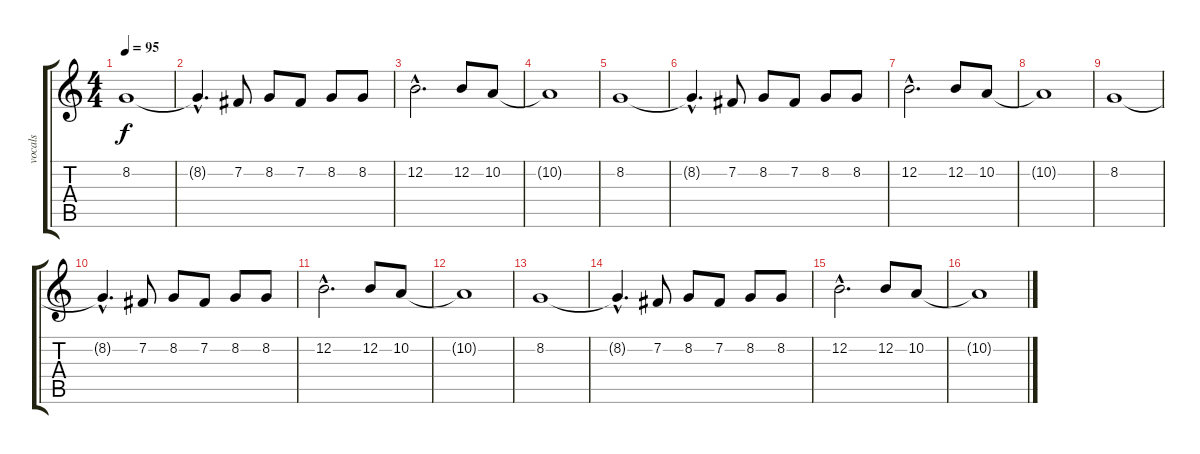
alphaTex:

\track ("vocals" "vocals") {instrument panflute}
\staff {score tabs}
\tuning (E4 B3 G3 D3 A2 E2) {hide}
\ts (4 4)
\tempo 95
\clef g2
\ks c
8.2.1{dy f} |
8.2{hac t}.4{d} 7.2.8 8.2.8 7.2.8 8.2.8 8.2.8 |
12.2{hac}.2{d} 12.2.8 10.2.8 |
10.2{t}.1 |
8.2.1 |
8.2{hac t}.4{d} 7.2.8 8.2.8 7.2.8 8.2.8 8.2.8 |
12.2{hac}.2{d} 12.2.8 10.2.8 |
10.2{t}.1 |
8.2.1 |
8.2{hac t}.4{d} 7.2.8 8.2.8 7.2.8 8.2.8 8.2.8 |
12.2{hac}.2{d} 12.2.8 10.2.8 |
10.2{t}.1 |
8.2.1 |
8.2{hac t}.4{d} 7.2.8 8.2.8 7.2.8 8.2.8 8.2.8 |
12.2{hac}.2{d} 12.2.8 10.2.8 |
10.2{t}.1
